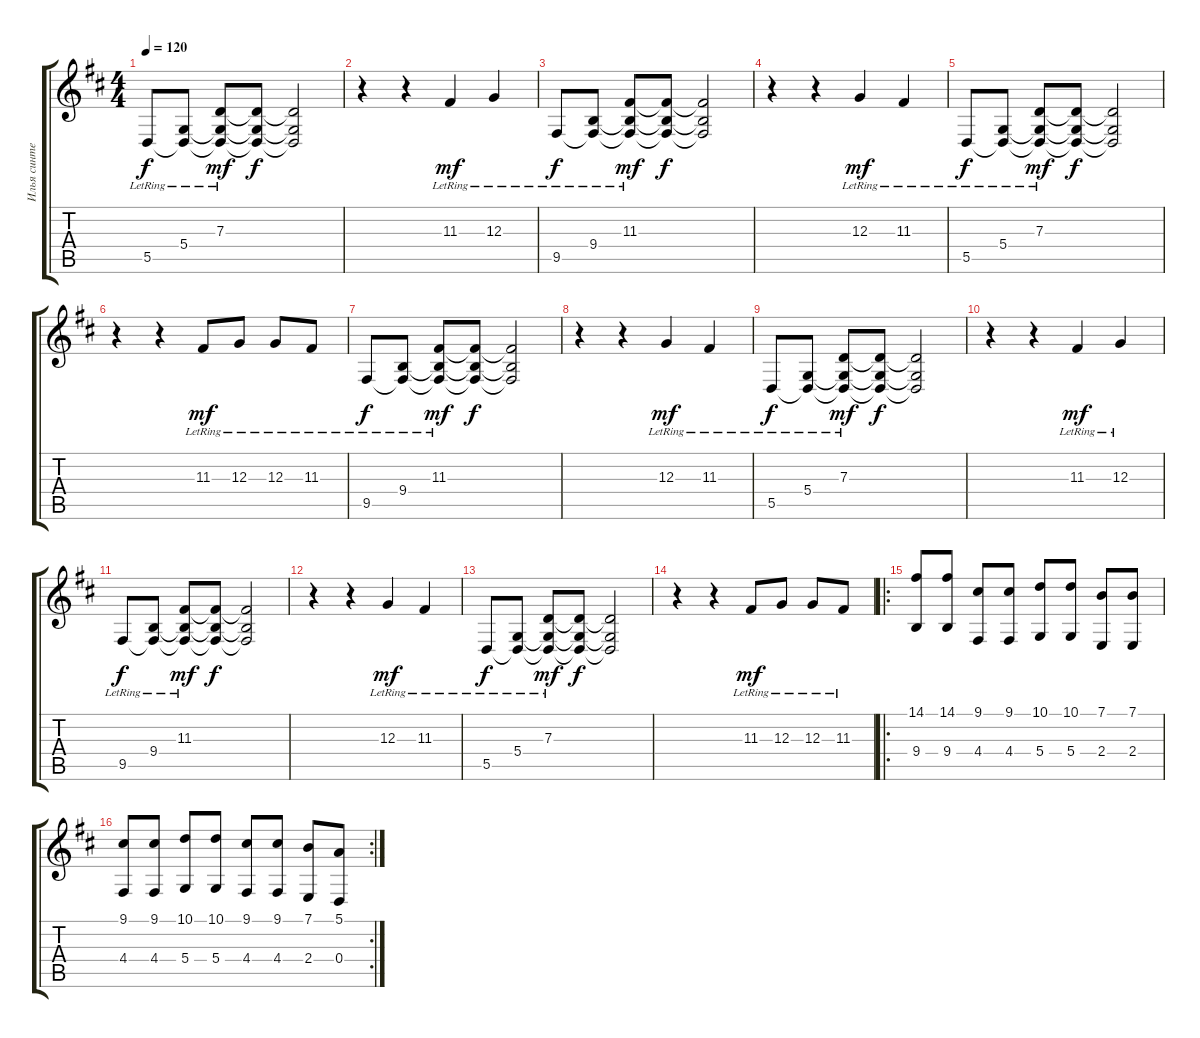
\track ("Илья синтез" "Илья синте") {instrument orchestralharp}
\staff {score tabs}
\tuning (E4 B3 G3 D3 A2 D2) {hide}
\ts (4 4)
\tempo 120
\clef g2
\ks bminor
5.5{lr}.8{dy f} (5.4{lr} 5.5{t}).8 (7.3{lr} 5.4{t} 5.5{t}).8{dy mf} (7.3{t} 5.4{t} 5.5{t}).8{dy f} (7.3{t} 5.4{t} 5.5{t}).2 |
r.4 r.4 11.3{lr}.4{dy mf} 12.3{lr}.4 |
9.5{lr}.8{dy f} (9.4{lr} 9.5{t}).8 (11.3{lr} 9.4{t} 9.5{t}).8{dy mf} (11.3{t} 9.4{t} 9.5{t}).8{dy f} (11.3{t} 9.4{t} 9.5{t}).2 |
r.4 r.4 12.3{lr}.4{dy mf} 11.3{lr}.4 |
5.5{lr}.8{dy f} (5.4{lr} 5.5{t}).8 (7.3{lr} 5.4{t} 5.5{t}).8{dy mf} (7.3{t} 5.4{t} 5.5{t}).8{dy f} (7.3{t} 5.4{t} 5.5{t}).2 |
r.4 r.4 11.3{lr}.8{dy mf} 12.3{lr}.8 12.3{lr}.8 11.3{lr}.8 |
9.5{lr}.8{dy f} (9.4{lr} 9.5{t}).8 (11.3{lr} 9.4{t} 9.5{t}).8{dy mf} (11.3{t} 9.4{t} 9.5{t}).8{dy f} (11.3{t} 9.4{t} 9.5{t}).2 |
r.4 r.4 12.3{lr}.4{dy mf} 11.3{lr}.4 |
5.5{lr}.8{dy f} (5.4{lr} 5.5{t}).8 (7.3{lr} 5.4{t} 5.5{t}).8{dy mf} (7.3{t} 5.4{t} 5.5{t}).8{dy f} (7.3{t} 5.4{t} 5.5{t}).2 |
r.4 r.4 11.3{lr}.4{dy mf} 12.3{lr}.4 |
9.5{lr}.8{dy f} (9.4{lr} 9.5{t}).8 (11.3{lr} 9.4{t} 9.5{t}).8{dy mf} (11.3{t} 9.4{t} 9.5{t}).8{dy f} (11.3{t} 9.4{t} 9.5{t}).2 |
r.4 r.4 12.3{lr}.4{dy mf} 11.3{lr}.4 |
5.5{lr}.8{dy f} (5.4{lr} 5.5{t}).8 (7.3{lr} 5.4{t} 5.5{t}).8{dy mf} (7.3{t} 5.4{t} 5.5{t}).8{dy f} (7.3{t} 5.4{t} 5.5{t}).2 |
r.4 r.4 11.3{lr}.8{dy mf} 12.3{lr}.8 12.3{lr}.8 11.3{lr}.8 |
\ro
(14.1 9.4).8 (14.1 9.4).8 (9.1 4.4).8 (9.1 4.4).8 (10.1 5.4).8 (10.1 5.4).8 (7.1 2.4).8 (7.1 2.4).8 |
\rc 2
(9.1 4.4).8 (9.1 4.4).8 (10.1 5.4).8 (10.1 5.4).8 (9.1 4.4).8 (9.1 4.4).8 (7.1 2.4).8 (5.1 0.4).8
